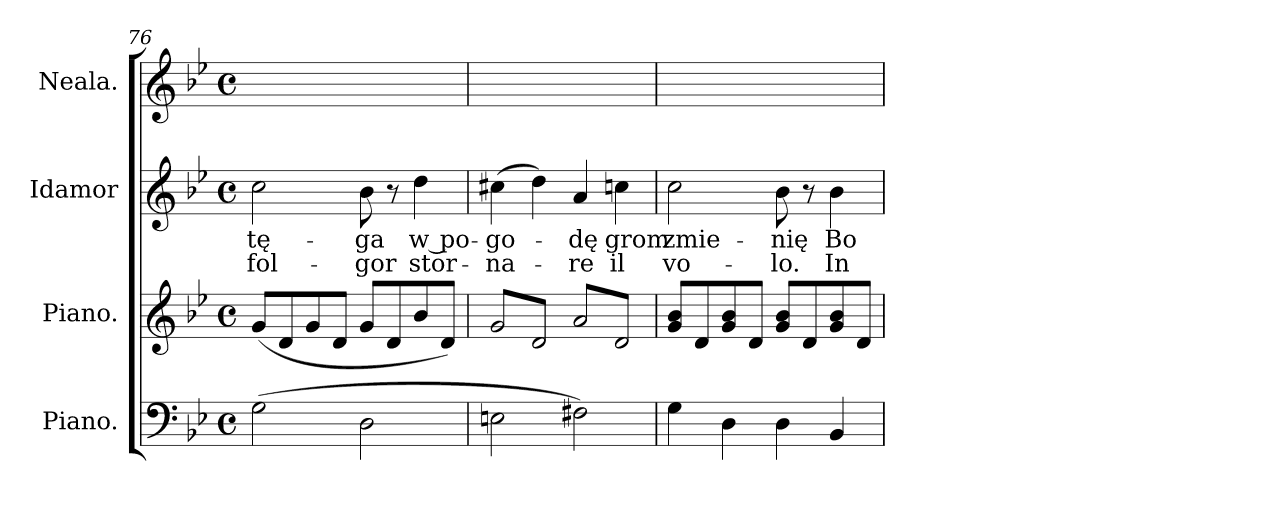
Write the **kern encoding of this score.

**kern	**kern	**kern	**text	**text	**kern
*part4	*part3	*part2	*part2	*part2	*part1
*staff4	*staff3	*staff2	*staff2	*staff2	*staff1
*I"Piano.	*I"Piano.	*I"Idamor	*	*	*I"Neala.
*	*	*I'I.	*	*	*I'N.
*clefF4	*clefG2	*clefG2	*	*	*clefG2
*k[b-e-]	*k[b-e-]	*k[b-e-]	*	*	*k[b-e-]
*g:	*g:	*g:	*	*	*g:
*M4/4	*M4/4	*M4/4	*	*	*M4/4
*met(c)	*met(c)	*met(c)	*	*	*met(c)
=76	=76	=76	=76	=76	=76
(2G\	(8g/L	2cc\	-tę-	fol-	1ryy
.	8d/	.	.	.	.
.	8g/	.	.	.	.
.	8d/J	.	.	.	.
2D\	8g/L	8b-\	-ga	-gor	.
.	8d/	8r	.	.	.
.	8b-/	4dd\	w po-	stor-	.
.	8d/J)	.	.	.	.
=77	=77	=77	=77	=77	=77
*	*tremolo	*	*	*	*
2En\	8g/L	(4cc#X\	-go-	-na-	1ryy
.	8d/	.	.	.	.
.	8g/	4dd\)	.	.	.
.	8d/J	.	.	.	.
2F#X\)	8a/L	4a/	-dę	-re	.
.	8d/	.	.	.	.
.	8a/	4ccn\	grom	il	.
.	8d/J	.	.	.	.
*	*Xtremolo	*	*	*	*
=78	=78	=78	=78	=78	=78
4G\	8g/ 8b-/L	2cc\	zmie-	vo-	1ryy
.	8d/	.	.	.	.
4D\	8g/ 8b-/	.	.	.	.
.	8d/J	.	.	.	.
4D\	8g/ 8b-/L	8b-\	-nię	-lo.	.
.	8d/	8r	.	.	.
4BB-/	8g/ 8b-/	4b-\	Bo	In	.
.	8d/J	.	.	.	.
=	=	=	=	=	=
*-	*-	*-	*-	*-	*-
